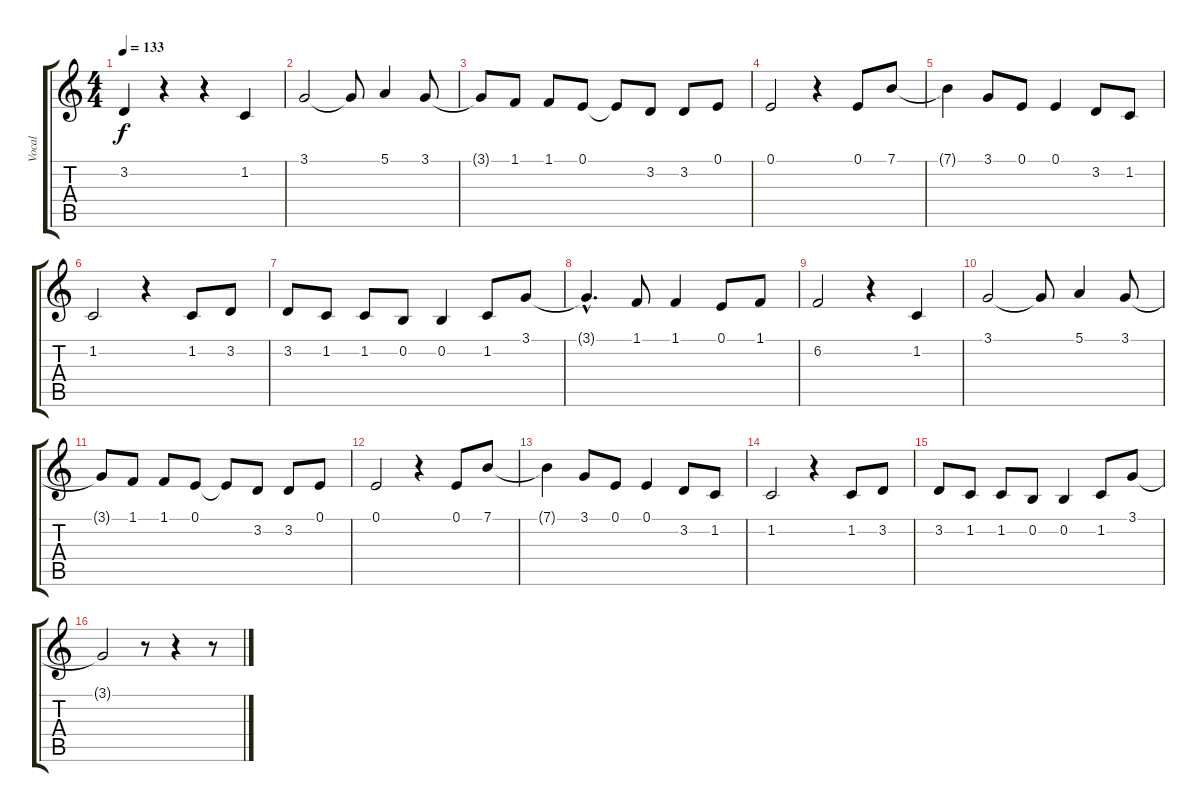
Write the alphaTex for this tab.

\track ("Vocal" "Vocal") {instrument lead1square}
\staff {score tabs}
\tuning (E4 B3 G3 D3 A2 E2) {hide}
\ts (4 4)
\tempo 133
\clef g2
\ks c
3.2{t}.4{dy f} r.4 r.4 1.2.4 |
3.1.2 3.1{t}.8 5.1.4 3.1.8 |
3.1{t}.8 1.1.8 1.1.8 0.1.8 0.1{t}.8 3.2.8 3.2.8 0.1.8 |
0.1.2 r.4 0.1.8 7.1.8 |
7.1{t}.4 3.1.8 0.1.8 0.1.4 3.2.8 1.2.8 |
1.2.2 r.4 1.2.8 3.2.8 |
3.2.8 1.2.8 1.2.8 0.2.8 0.2.4 1.2.8 3.1.8 |
3.1{hac t}.4{d} 1.1.8 1.1.4 0.1.8 1.1.8 |
6.2.2 r.4 1.2.4 |
3.1.2 3.1{t}.8 5.1.4 3.1.8 |
3.1{t}.8 1.1.8 1.1.8 0.1.8 0.1{t}.8 3.2.8 3.2.8 0.1.8 |
0.1.2 r.4 0.1.8 7.1.8 |
7.1{t}.4 3.1.8 0.1.8 0.1.4 3.2.8 1.2.8 |
1.2.2 r.4 1.2.8 3.2.8 |
3.2.8 1.2.8 1.2.8 0.2.8 0.2.4 1.2.8 3.1.8 |
3.1{t}.2 r.8 r.4 r.8
